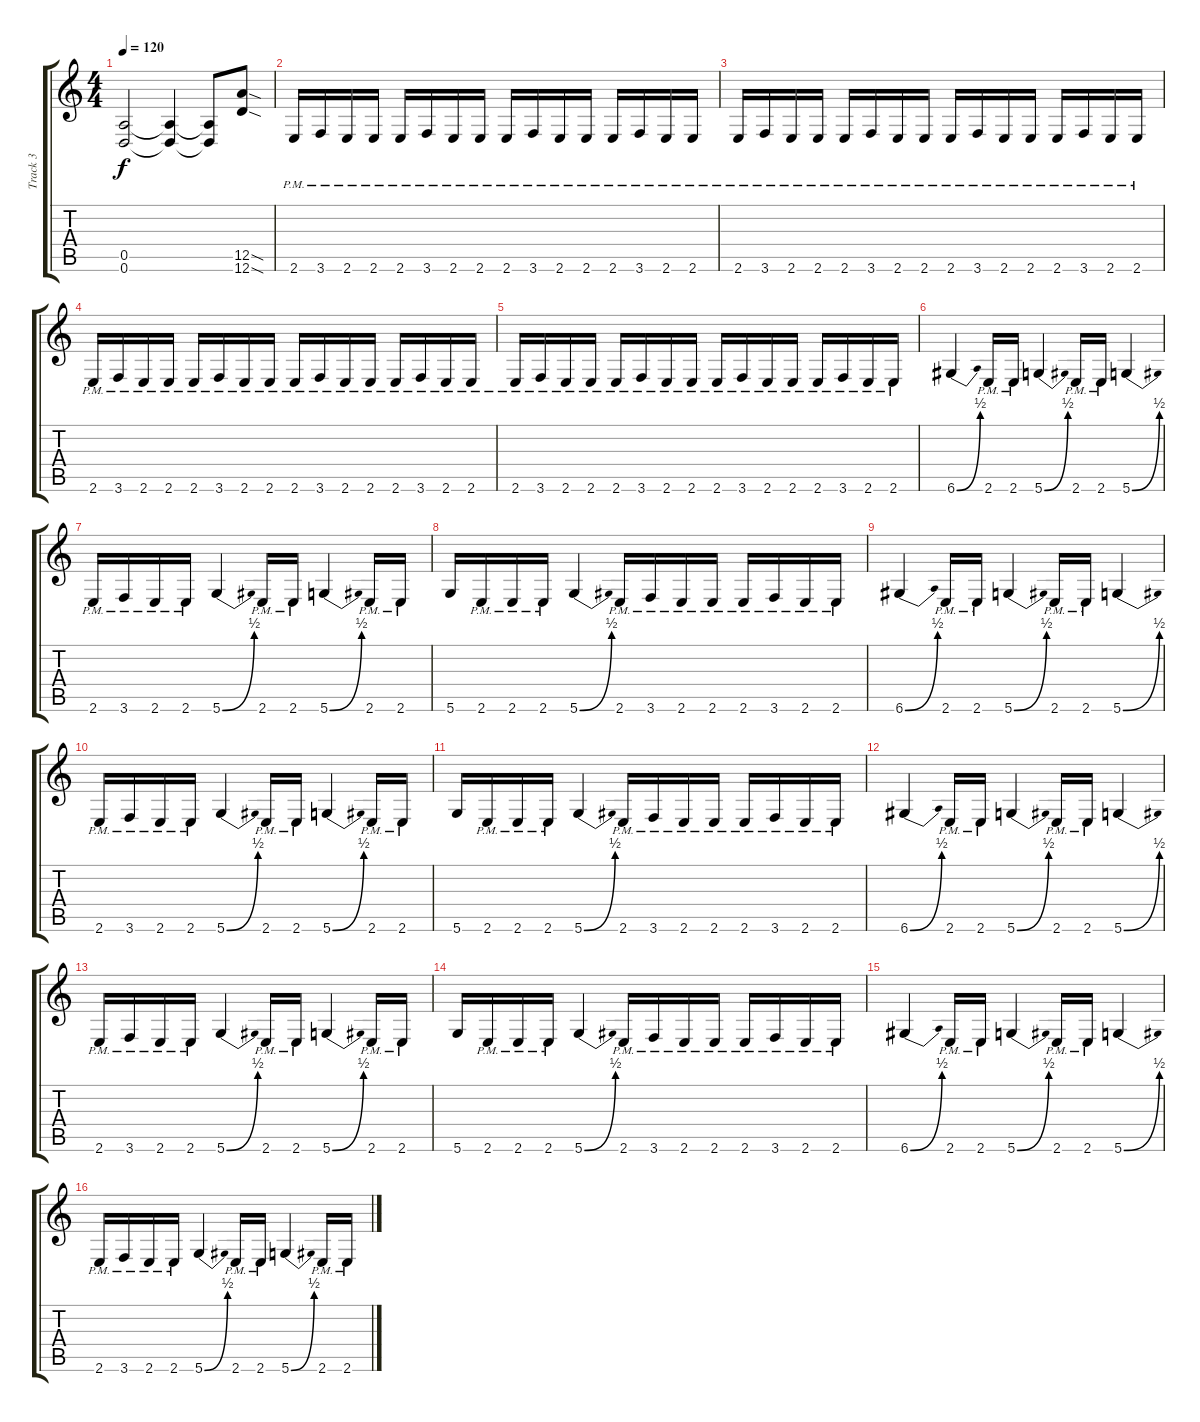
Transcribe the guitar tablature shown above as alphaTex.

\track ("Track 3" "Track 3") {instrument distortionguitar}
\staff {score tabs}
\tuning (E4 B3 G3 D3 A2 D2) {hide}
\ts (4 4)
\tempo 120
\clef g2
\ks c
(0.5{t} 0.6{t}).2{dy f} (0.5{t} 0.6{t}).4 (0.5{t} 0.6{t}).8 (12.5{sod} 12.6{sod}).8 |
2.6{pm}.16 3.6{pm}.16 2.6{pm}.16 2.6{pm}.16 2.6{pm}.16 3.6{pm}.16 2.6{pm}.16 2.6{pm}.16 2.6{pm}.16 3.6{pm}.16 2.6{pm}.16 2.6{pm}.16 2.6{pm}.16 3.6{pm}.16 2.6{pm}.16 2.6{pm}.16 |
2.6{pm}.16 3.6{pm}.16 2.6{pm}.16 2.6{pm}.16 2.6{pm}.16 3.6{pm}.16 2.6{pm}.16 2.6{pm}.16 2.6{pm}.16 3.6{pm}.16 2.6{pm}.16 2.6{pm}.16 2.6{pm}.16 3.6{pm}.16 2.6{pm}.16 2.6{pm}.16 |
2.6{pm}.16 3.6{pm}.16 2.6{pm}.16 2.6{pm}.16 2.6{pm}.16 3.6{pm}.16 2.6{pm}.16 2.6{pm}.16 2.6{pm}.16 3.6{pm}.16 2.6{pm}.16 2.6{pm}.16 2.6{pm}.16 3.6{pm}.16 2.6{pm}.16 2.6{pm}.16 |
2.6{pm}.16 3.6{pm}.16 2.6{pm}.16 2.6{pm}.16 2.6{pm}.16 3.6{pm}.16 2.6{pm}.16 2.6{pm}.16 2.6{pm}.16 3.6{pm}.16 2.6{pm}.16 2.6{pm}.16 2.6{pm}.16 3.6{pm}.16 2.6{pm}.16 2.6{pm}.16 |
6.6{be (bend 0 0 60 2)}.4 2.6{pm}.16 2.6{pm}.16 5.6{be (bend 0 0 60 2)}.4 2.6{pm}.16 2.6{pm}.16 5.6{be (bend 0 0 60 2)}.4 |
2.6{pm}.16 3.6{pm}.16 2.6{pm}.16 2.6{pm}.16 5.6{be (bend 0 0 60 2)}.4 2.6{pm}.16 2.6{pm}.16 5.6{be (bend 0 0 60 2)}.4 2.6{pm}.16 2.6{pm}.16 |
5.6.16 2.6{pm}.16 2.6{pm}.16 2.6{pm}.16 5.6{be (bend 0 0 60 2)}.4 2.6{pm}.16 3.6{pm}.16 2.6{pm}.16 2.6{pm}.16 2.6{pm}.16 3.6{pm}.16 2.6{pm}.16 2.6{pm}.16 |
6.6{be (bend 0 0 60 2)}.4 2.6{pm}.16 2.6{pm}.16 5.6{be (bend 0 0 60 2)}.4 2.6{pm}.16 2.6{pm}.16 5.6{be (bend 0 0 60 2)}.4 |
2.6{pm}.16 3.6{pm}.16 2.6{pm}.16 2.6{pm}.16 5.6{be (bend 0 0 60 2)}.4 2.6{pm}.16 2.6{pm}.16 5.6{be (bend 0 0 60 2)}.4 2.6{pm}.16 2.6{pm}.16 |
5.6.16 2.6{pm}.16 2.6{pm}.16 2.6{pm}.16 5.6{be (bend 0 0 60 2)}.4 2.6{pm}.16 3.6{pm}.16 2.6{pm}.16 2.6{pm}.16 2.6{pm}.16 3.6{pm}.16 2.6{pm}.16 2.6{pm}.16 |
6.6{be (bend 0 0 60 2)}.4 2.6{pm}.16 2.6{pm}.16 5.6{be (bend 0 0 60 2)}.4 2.6{pm}.16 2.6{pm}.16 5.6{be (bend 0 0 60 2)}.4 |
2.6{pm}.16 3.6{pm}.16 2.6{pm}.16 2.6{pm}.16 5.6{be (bend 0 0 60 2)}.4 2.6{pm}.16 2.6{pm}.16 5.6{be (bend 0 0 60 2)}.4 2.6{pm}.16 2.6{pm}.16 |
5.6.16 2.6{pm}.16 2.6{pm}.16 2.6{pm}.16 5.6{be (bend 0 0 60 2)}.4 2.6{pm}.16 3.6{pm}.16 2.6{pm}.16 2.6{pm}.16 2.6{pm}.16 3.6{pm}.16 2.6{pm}.16 2.6{pm}.16 |
6.6{be (bend 0 0 60 2)}.4 2.6{pm}.16 2.6{pm}.16 5.6{be (bend 0 0 60 2)}.4 2.6{pm}.16 2.6{pm}.16 5.6{be (bend 0 0 60 2)}.4 |
2.6{pm}.16 3.6{pm}.16 2.6{pm}.16 2.6{pm}.16 5.6{be (bend 0 0 60 2)}.4 2.6{pm}.16 2.6{pm}.16 5.6{be (bend 0 0 60 2)}.4 2.6{pm}.16 2.6{pm}.16
